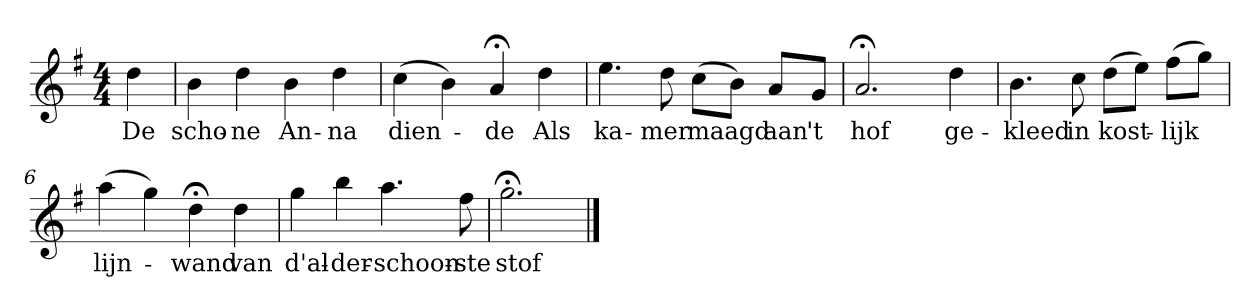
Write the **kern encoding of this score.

**kern	**text
*part1	*part1
*staff1	*staff1
*k[f#]	*
*G:	*
*M4/4	*
*MM120	*
=	=
4dd	De
=1	=1
4b	scho-
4dd	-ne
4b	An-
4dd	-na
=2	=2
(4cc	dien-
4b)	.
4a;<	-de
4dd	Als
=3	=3
4.ee	ka-
8dd	-mer
(8ccL	maagd
8bJ)	.
8aL	aan
8gJ	't
=4	=4
2.a;<	hof
4dd	ge-
=5	=5
4.b	-kleed
8cc	in
(8ddL	kost-
8eeJ)	.
(8ff#L	-lijk
8ggJ)	.
=6	=6
(4aa	lijn-
4gg)	.
4dd;<	-wand
4dd	van
=7	=7
4gg	d'al-
4bb	-der-
4.aa	-schoon-
8ff#	-ste
=8	=8
2.gg;<	stof
==	==
*-	*-
